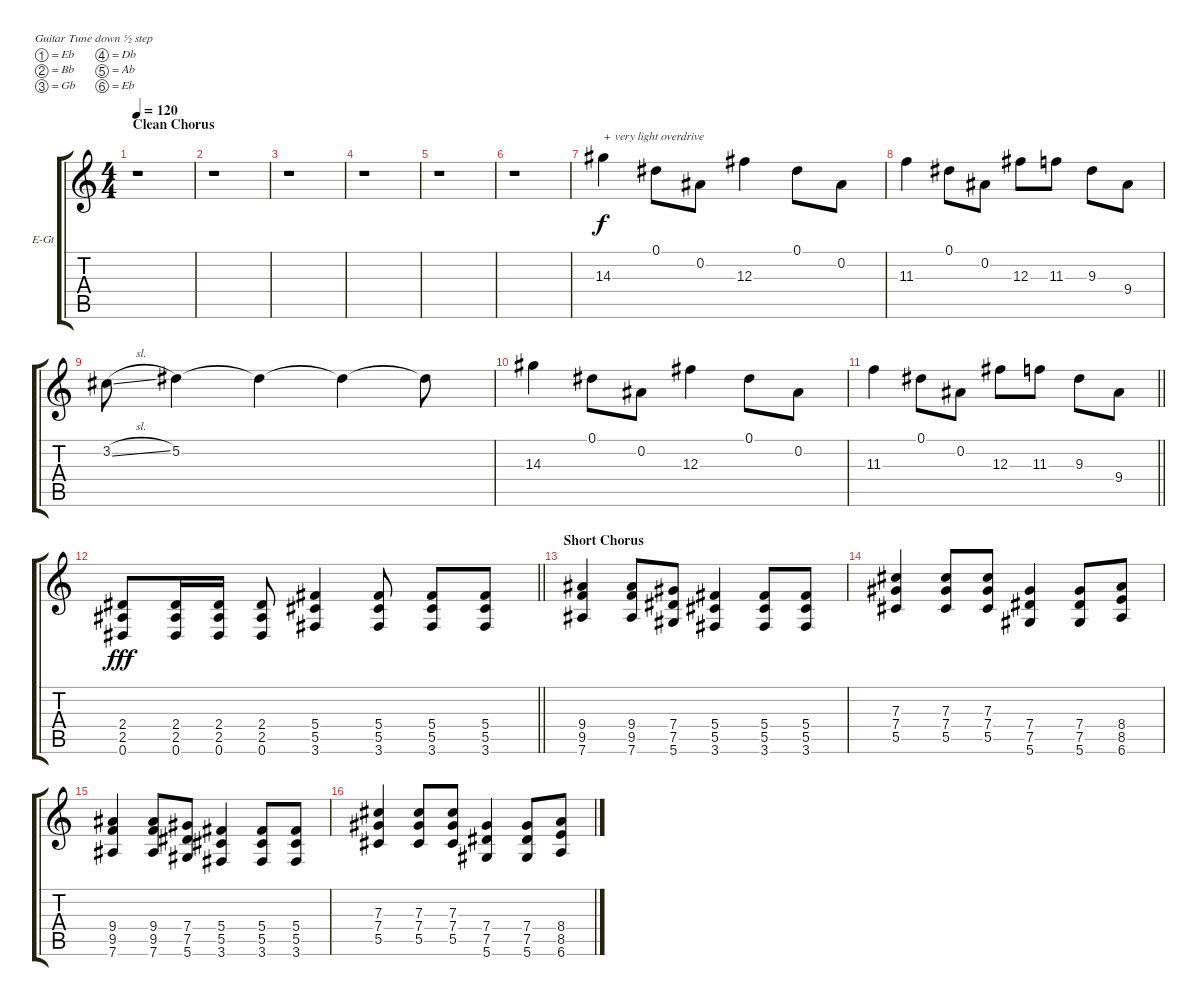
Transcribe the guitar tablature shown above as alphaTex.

\bracketExtendMode groupsimilarinstruments
\firstSystemTrackNameOrientation horizontal
\otherSystemsTrackNameOrientation horizontal
\track ("Lead Guitar" "E-Gt") {instrument electricguitarjazz}
\staff {score tabs}
\tuning (Eb4 Bb3 Gb3 Db3 Ab2 Eb2)
\ts (4 4)
\section ("" "Clean Chorus")
\tempo 120
\clef g2
\ks c
r.1{dy f} |
r.1 |
r.1 |
r.1 |
r.1 |
r.1 |
14.3.4{txt "+ very light overdrive"} 0.1.8 0.2.8 12.3.4 0.1.8 0.2.8 |
11.3.4 0.1.8 0.2.8 12.3.8 11.3.8 9.3.8 9.4.8 |
3.2{sl}.8 5.2.4 5.2{t}.4 5.2{t}.4 5.2{t}.8 |
14.3.4 0.1.8 0.2.8 12.3.4 0.1.8 0.2.8 |
\barLineRight lightlight
11.3.4 0.1.8 0.2.8 12.3.8 11.3.8 9.3.8 9.4.8 |
\barLineRight lightlight
(2.5 0.6 2.4).8{dy fff} (2.5 0.6 2.4).16 (2.5 0.6 2.4).16 (2.5 0.6 2.4).8 (5.5 3.6 5.4).4 (5.5 3.6 5.4).8 (5.5 3.6 5.4).8 (5.5 3.6 5.4).8 |
\section ("" "Short Chorus")
(9.5 7.6 9.4).4 (9.5 7.6 9.4).8 (7.5 5.6 7.4).8 (5.5 3.6 5.4).4 (5.5 3.6 5.4).8 (5.5 3.6 5.4).8 |
(7.4 5.5 7.3).4 (7.4 5.5 7.3).8 (7.4 5.5 7.3).8 (7.5 5.6 7.4).4 (7.5 5.6 7.4).8 (8.5 6.6 8.4).8 |
(9.5 7.6 9.4).4 (9.5 7.6 9.4).8 (7.5 5.6 7.4).8 (5.5 3.6 5.4).4 (5.5 3.6 5.4).8 (5.5 3.6 5.4).8 |
(7.4 5.5 7.3).4 (7.4 5.5 7.3).8 (7.4 5.5 7.3).8 (7.5 5.6 7.4).4 (7.5 5.6 7.4).8 (8.5 6.6 8.4).8
